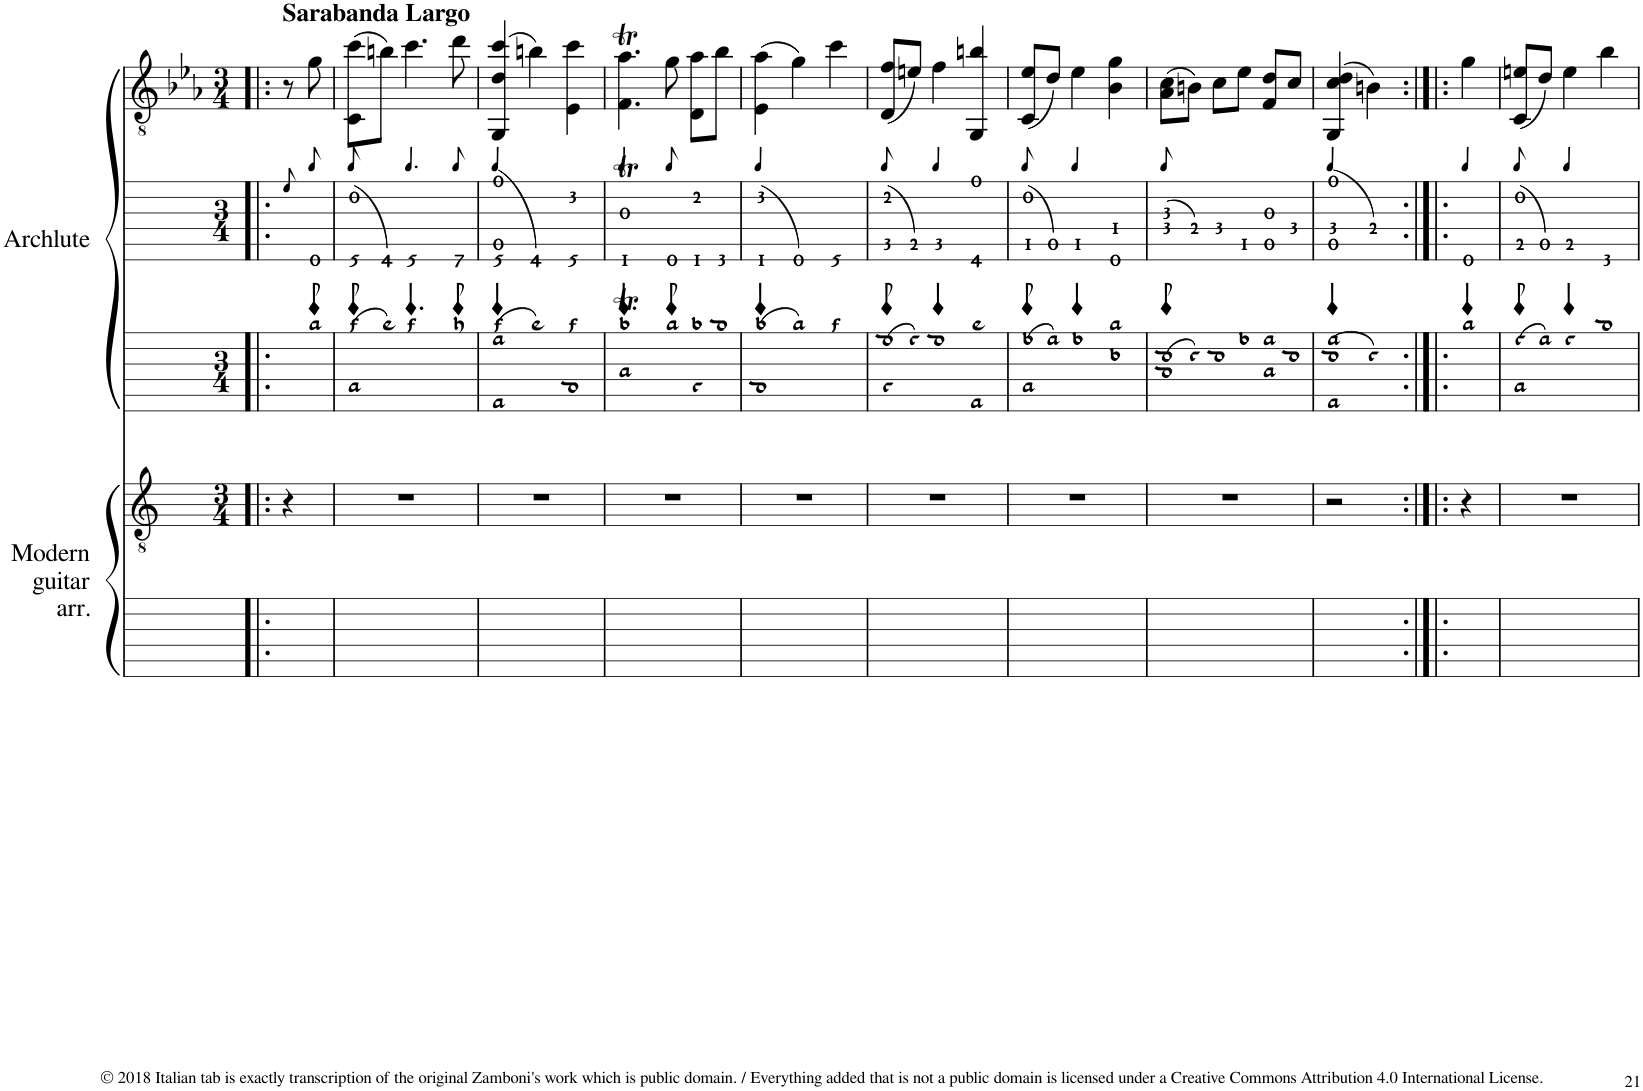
**kern	**kern	**kern	**kern	**kern
*part2	*part2	*part1	*part1	*part1
*staff5	*staff4	*staff3	*staff2	*staff1
*I"Modern guitar arr.	*	*I"Archlute	*	*
*I'Mga.	*	*I'Arl.	*	*
!!LO:PB:g=z
*stria6	*	*stria6	*stria6	*
*	*clefGv2	*	*	*clefGv2
*k[b-e-a-]	*	*k[b-e-a-]	*k[b-e-a-]	*k[b-e-a-]
*M3/4	*M3/4	*M3/4	*M3/4	*M3/4
=1!|:	=1!|:	=1!|:	=1!|:	=1!|:
!	!	!	!	!LO:TX:a:B:t=Sarabanda Largo
4r	4r	8r	8r	8r
.	.	8g	8g	8g\
=2	=2	=2	=2	=2
2.r	2.r	8C\ 8cc\L	8C\ 8cc\L	(8C\ 8cc\L
.	.	8bnJ	8bnJ	8bn\J)
.	.	4.cc	4.cc	4.cc\
.	.	8dd	8dd	8dd\
=3	=3	=3	=3	=3
2.r	2.r	4GG 4d 4cc	4GG 4d 4cc	(4GG/ 4d/ 4cc/
.	.	4bn	4bn	4bn\)
.	.	4E- 4cc	4E- 4cc	4E-\ 4cc\
=4	=4	=4	=4	=4
2.r	2.r	4.FT 4.a-T	4.FT 4.a-T	4.F\T 4.a-\T
.	.	8g	8g	8g\
.	.	8D\ 8a-\L	8D\ 8a-\L	8D\ 8a-\L
.	.	8b-J	8b-J	8b-\J
=5	=5	=5	=5	=5
2.r	2.r	4E- 4a-	4E- 4a-	(4E-\ 4a-\
.	.	4g	4g	4g\)
.	.	4cc	4cc	4cc\
=6	=6	=6	=6	=6
2.r	2.r	8D\ 8f\L	8D\ 8f\L	(8D/ 8f/L
.	.	8enJ	8enJ	8en/J)
.	.	4f	4f	4f\
.	.	4GG 4bn	4GG 4bn	4GG/ 4bn/
=7	=7	=7	=7	=7
2.r	2.r	8C\ 8e-\L	8C\ 8e-\L	(8C/ 8e-/L
.	.	8dJ	8dJ	8d/J)
.	.	4e-	4e-	4e-\
.	.	4B- 4g	4B- 4g	4B-\ 4g\
=8	=8	=8	=8	=8
2.r	2.r	8A-\ 8c\L	8A-\ 8c\L	(8A-\ 8c\L
.	.	8BnJ	8BnJ	8Bn\J)
.	.	8cL	8cL	8c\L
.	.	8e-J	8e-J	8e-\J
.	.	8F\ 8d\L	8F\ 8d\L	8F/ 8d/L
.	.	8cJ	8cJ	8c/J
=9	=9	=9	=9	=9
2r	2r	4GG 4c 4d	4GG 4c 4d	(4GG/ 4c/ 4d/
.	.	4Bn	4Bn	4Bn\)
=10:|!|:	=10:|!|:	=10:|!|:	=10:|!|:	=10:|!|:
4r	4r	4g	4g	4g\
=11	=11	=11	=11	=11
2.r	2.r	8C\ 8en\L	8C\ 8en\L	(8C/ 8en/L
.	.	8dJ	8dJ	8d/J)
.	.	4e	4e	4e\
.	.	4b-	4b-	4b-\
=	=	=	=	=
*-	*-	*-	*-	*-
